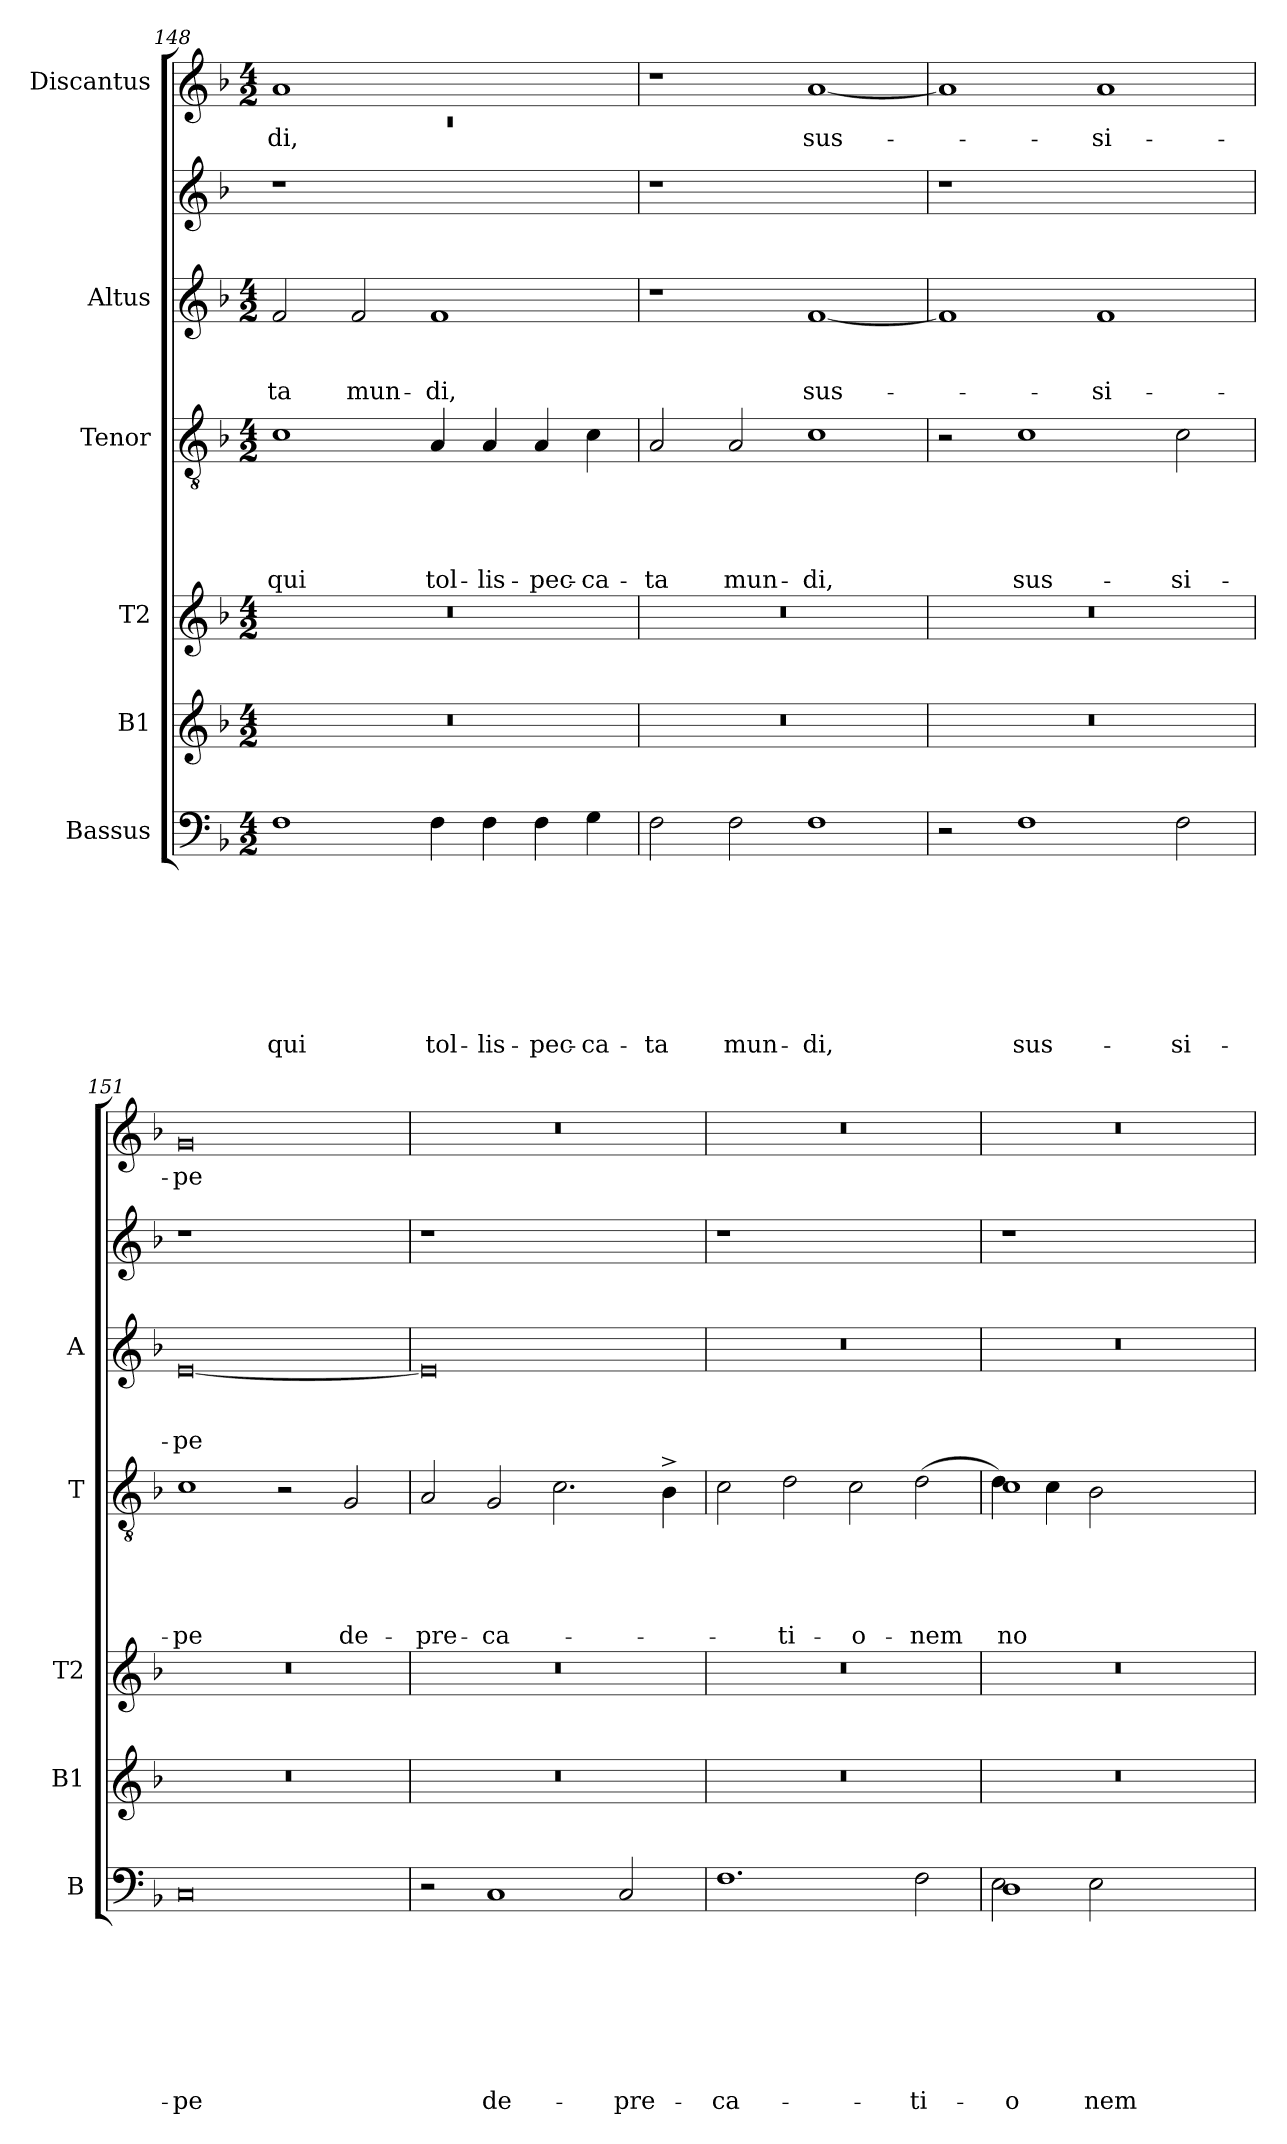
**kern	**text	**text	**text	**text	**text	**text	**text	**text	**kern	**kern	**kern	**text	**text	**text	**text	**text	**kern	**text	**text	**text	**kern	**kern	**text
*part7	*part7	*part7	*part7	*part7	*part7	*part7	*part7	*part7	*part6	*part5	*part4	*part4	*part4	*part4	*part4	*part4	*part3	*part3	*part3	*part3	*part2	*part1	*part1
*staff7	*staff7	*staff7	*staff7	*staff7	*staff7	*staff7	*staff7	*staff7	*staff6	*staff5	*staff4	*staff4	*staff4	*staff4	*staff4	*staff4	*staff3	*staff3	*staff3	*staff3	*staff2	*staff1	*staff1
*I"Bassus	*	*	*	*	*	*	*	*	*I"B1	*I"T2	*I"Tenor	*	*	*	*	*	*I"Altus	*	*	*	*	*I"Discantus	*
*I'B	*	*	*	*	*	*	*	*	*I'B1	*I'T2	*I'T	*	*	*	*	*	*I'A	*	*	*	*	*	*
*clefF4	*	*	*	*	*	*	*	*	*clefG2	*clefG2	*clefGv2	*	*	*	*	*	*clefG2	*	*	*	*clefG2	*clefG2	*
*k[b-]	*	*	*	*	*	*	*	*	*k[b-]	*k[b-]	*k[b-]	*	*	*	*	*	*k[b-]	*	*	*	*k[b-]	*k[b-]	*
*F:	*	*	*	*	*	*	*	*	*F:	*F:	*F:	*	*	*	*	*	*F:	*	*	*	*F:	*F:	*
*M4/2	*	*	*	*	*	*	*	*	*M4/2	*M4/2	*M4/2	*	*	*	*	*	*M4/2	*	*	*	*	*M4/2	*
=148	=148	=148	=148	=148	=148	=148	=148	=148	=148	=148	=148	=148	=148	=148	=148	=148	=148	=148	=148	=148	=148	=148	=148
*	*	*	*	*	*	*	*	*	*	*	*	*	*	*	*	*	*	*	*	*	*	*^	*
!	!	!	!	!	!	!	!	!LO:LY:b	!	!	!	!	!	!	!	!LO:LY:b	!	!	!	!LO:LY:b	!	!	!LO:N:vis=1	!LO:LY:b
1F	.	.	.	.	.	.	.	qui	0r	0r	1c	.	.	.	.	qui	2f/	.	.	-ta	1r	1a	0rc	-di,
!	!	!	!	!	!	!	!	!	!	!	!	!	!	!	!	!	!	!	!	!LO:LY:b	!	!	!	!
.	.	.	.	.	.	.	.	.	.	.	.	.	.	.	.	.	2f/	.	.	mun-	.	.	.	.
!	!	!	!	!	!	!	!	!LO:LY:b	!	!	!	!	!	!	!	!LO:LY:b	!	!	!	!LO:LY:b:rj	!	!	!	!
4F\	.	.	.	.	.	.	.	tol-	.	.	4A/	.	.	.	.	tol-	1f	.	.	-di,	1ryy	1ryy	.	.
!	!	!	!	!	!	!	!	!LO:LY:b	!	!	!	!	!	!	!	!LO:LY:b	!	!	!	!	!	!	!	!
4F\	.	.	.	.	.	.	.	-lis-	.	.	4A/	.	.	.	.	-lis-	.	.	.	.	.	.	.	.
!	!	!	!	!	!	!	!	!LO:LY:b	!	!	!	!	!	!	!	!LO:LY:b	!	!	!	!	!	!	!	!
4F\	.	.	.	.	.	.	.	-pec-	.	.	4A/	.	.	.	.	-pec-	.	.	.	.	.	.	.	.
!	!	!	!	!	!	!	!	!LO:LY:b:rj	!	!	!	!	!	!	!	!LO:LY:b:rj	!	!	!	!	!	!	!	!
4G\	.	.	.	.	.	.	.	-ca-	.	.	4c\	.	.	.	.	-ca-	.	.	.	.	.	.	.	.
*	*	*	*	*	*	*	*	*	*	*	*	*	*	*	*	*	*	*	*	*	*	*v	*v	*
=149	=149	=149	=149	=149	=149	=149	=149	=149	=149	=149	=149	=149	=149	=149	=149	=149	=149	=149	=149	=149	=149	=149	=149
!	!	!	!	!	!	!	!	!LO:LY:b	!	!	!	!	!	!	!	!LO:LY:b	!	!	!	!	!	!	!
2F\	.	.	.	.	.	.	.	-ta	0r	0r	2A/	.	.	.	.	-ta	1r	.	.	.	1r	1r	.
!	!	!	!	!	!	!	!	!LO:LY:b	!	!	!	!	!	!	!	!LO:LY:b	!	!	!	!	!	!	!
2F\	.	.	.	.	.	.	.	mun-	.	.	2A/	.	.	.	.	mun-	.	.	.	.	.	.	.
!	!	!	!	!	!	!	!	!LO:LY:b	!	!	!	!	!	!	!	!LO:LY:b	!	!	!	!LO:LY:b	!	!	!LO:LY:b
1F	.	.	.	.	.	.	.	-di,	.	.	1c	.	.	.	.	-di,	[<1f	.	.	sus-	1ryy	[<1a	sus-
=150	=150	=150	=150	=150	=150	=150	=150	=150	=150	=150	=150	=150	=150	=150	=150	=150	=150	=150	=150	=150	=150	=150	=150
2r	.	.	.	.	.	.	.	.	0r	0r	2r	.	.	.	.	.	1f]	.	.	.	1r	1a]	.
!	!	!	!	!	!	!	!	!LO:LY:b	!	!	!	!	!	!	!	!LO:LY:b	!	!	!	!	!	!	!
1F	.	.	.	.	.	.	.	sus-	.	.	1c	.	.	.	.	sus-	.	.	.	.	.	.	.
!	!	!	!	!	!	!	!	!	!	!	!	!	!	!	!	!	!	!	!	!LO:LY:b	!	!	!LO:LY:b
.	.	.	.	.	.	.	.	.	.	.	.	.	.	.	.	.	1f	.	.	-si-	1ryy	1a	-si-
!	!	!	!	!	!	!	!	!LO:LY:b	!	!	!	!	!	!	!	!LO:LY:b	!	!	!	!	!	!	!
2F\	.	.	.	.	.	.	.	-si-	.	.	2c\	.	.	.	.	-si-	.	.	.	.	.	.	.
=151	=151	=151	=151	=151	=151	=151	=151	=151	=151	=151	=151	=151	=151	=151	=151	=151	=151	=151	=151	=151	=151	=151	=151
!	!	!	!	!	!	!	!	!LO:LY:b:rj	!	!	!	!	!	!	!	!LO:LY:b	!	!	!	!LO:LY:b:rj	!	!	!LO:LY:b:rj
0C	.	.	.	.	.	.	.	-pe	0r	0r	1c	.	.	.	.	-pe	[<0e	.	.	-pe	1r	0g	-pe
.	.	.	.	.	.	.	.	.	.	.	2r	.	.	.	.	.	.	.	.	.	1ryy	.	.
!	!	!	!	!	!	!	!	!	!	!	!	!	!	!	!	!LO:LY:b	!	!	!	!	!	!	!
.	.	.	.	.	.	.	.	.	.	.	2G/	.	.	.	.	de-	.	.	.	.	.	.	.
=152	=152	=152	=152	=152	=152	=152	=152	=152	=152	=152	=152	=152	=152	=152	=152	=152	=152	=152	=152	=152	=152	=152	=152
!	!	!	!	!	!	!	!	!	!	!	!	!	!	!	!	!LO:LY:b	!	!	!	!	!	!LO:N:vis=1	!
2r	.	.	.	.	.	.	.	.	0r	0r	2A/	.	.	.	.	-pre-	0e]	.	.	.	1r	0r	.
!	!	!	!	!	!	!	!	!LO:LY:b	!	!	!	!	!	!	!	!LO:LY:b	!	!	!	!	!	!	!
1C	.	.	.	.	.	.	.	de-	.	.	2G/	.	.	.	.	-ca-	.	.	.	.	.	.	.
.	.	.	.	.	.	.	.	.	.	.	2.c\	.	.	.	.	.	.	.	.	.	1ryy	.	.
!	!	!	!	!	!	!	!	!LO:LY:b	!	!	!	!	!	!	!	!	!	!	!	!	!	!	!
2C/	.	.	.	.	.	.	.	-pre-	.	.	.	.	.	.	.	.	.	.	.	.	.	.	.
.	.	.	.	.	.	.	.	.	.	.	4B-^>\	.	.	.	.	.	.	.	.	.	.	.	.
!!LO:LB:g=z
=153	=153	=153	=153	=153	=153	=153	=153	=153	=153	=153	=153	=153	=153	=153	=153	=153	=153	=153	=153	=153	=153	=153	=153
!	!	!	!	!	!	!	!	!LO:LY:b	!	!	!	!	!	!	!	!	!LO:N:vis=1	!	!	!	!	!LO:N:vis=1	!
1.F	.	.	.	.	.	.	.	-ca-	0r	0r	2c\	.	.	.	.	.	0r	.	.	.	1r	0r	.
!	!	!	!	!	!	!	!	!	!	!	!	!	!	!	!	!LO:LY:b	!	!	!	!	!	!	!
.	.	.	.	.	.	.	.	.	.	.	2d\	.	.	.	.	-ti-	.	.	.	.	.	.	.
!	!	!	!	!	!	!	!	!	!	!	!	!	!	!	!	!LO:LY:b	!	!	!	!	!	!	!
.	.	.	.	.	.	.	.	.	.	.	2c\	.	.	.	.	-o-	.	.	.	.	1ryy	.	.
!	!	!	!	!	!	!	!	!LO:LY:b	!	!	!	!	!	!	!	!LO:LY:b	!	!	!	!	!	!	!
2F\	.	.	.	.	.	.	.	-ti-	.	.	(>2d\	.	.	.	.	-nem	.	.	.	.	.	.	.
=154	=154	=154	=154	=154	=154	=154	=154	=154	=154	=154	=154	=154	=154	=154	=154	=154	=154	=154	=154	=154	=154	=154	=154
!	!	!	!	!	!	!	!	!LO:LY:b	!	!	!	!	!	!	!	!	!	!	!	!	!	!	!
*^	*	*	*	*	*	*	*	*	*	*	*	*	*	*	*	*	*	*	*	*	*	*	*
!	!	!	!	!	!	!	!	!	!LO:LY:b	!	!	!	!	!	!	!	!LO:LY:b	!	!	!	!	!	!	!
*	*	*	*	*	*	*	*	*	*	*	*	*^	*	*	*	*	*	*	*	*	*	*	*	*
1D	2E\	.	.	.	.	.	.	.	-o-	0r	0r	1c	4d\)	.	.	.	.	no-	0r	.	.	.	1r	0r	.
.	.	.	.	.	.	.	.	.	.	.	.	.	4c\	.	.	.	.	.	.	.	.	.	.	.	.
!	!	!	!	!	!	!	!	!	!LO:LY:b	!	!	!	!	!	!	!	!	!	!	!	!	!	!	!	!
.	2E\	.	.	.	.	.	.	.	-nem	.	.	.	2B-\	.	.	.	.	.	.	.	.	.	.	.	.
1ryy	1ryy	.	.	.	.	.	.	.	.	.	.	1ryy	1ryy	.	.	.	.	.	.	.	.	.	1ryy	.	.
*v	*v	*	*	*	*	*	*	*	*	*	*	*v	*v	*	*	*	*	*	*	*	*	*	*	*	*
=	=	=	=	=	=	=	=	=	=	=	=	=	=	=	=	=	=	=	=	=	=	=	=
*-	*-	*-	*-	*-	*-	*-	*-	*-	*-	*-	*-	*-	*-	*-	*-	*-	*-	*-	*-	*-	*-	*-	*-
